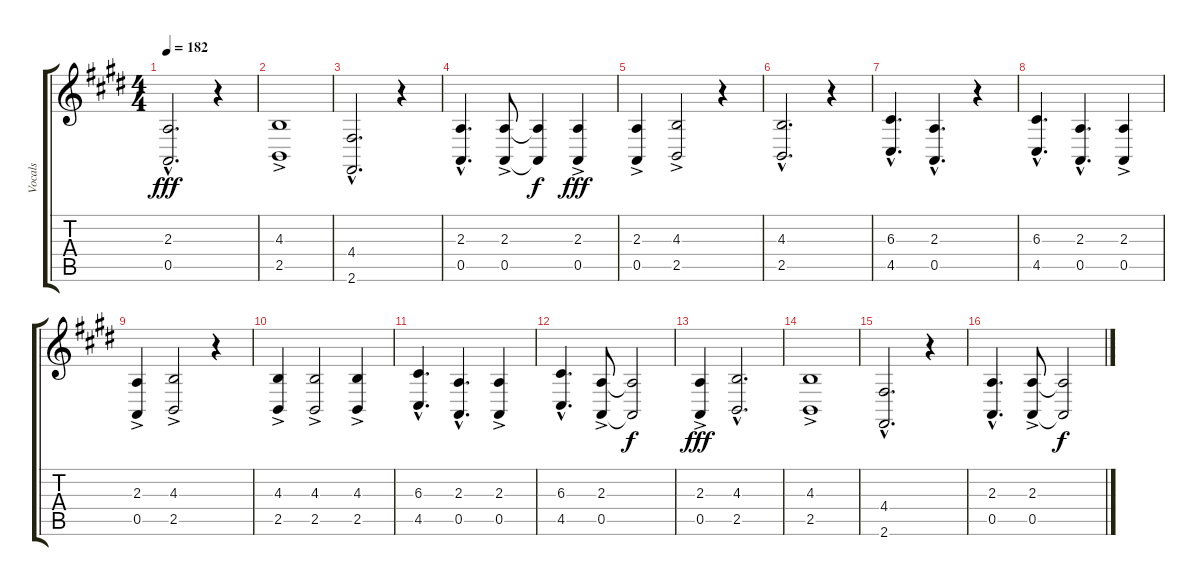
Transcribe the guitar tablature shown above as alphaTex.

\track ("Vocals" "Vocals") {instrument stringensemble1}
\staff {score tabs}
\tuning (E4 B3 G3 D3 A2 E2) {hide}
\ts (4 4)
\tempo 182
\clef g2
\ks c#minor
(2.3{hac} 0.5{hac}).2{d dy fff} r.4 |
(4.3{ac} 2.5{ac}).1 |
(4.4{hac} 2.6{hac}).2{d} r.4 |
(2.3{hac} 0.5{hac}).4{d} (2.3{ac} 0.5{ac}).8 (2.3{t} 0.5{t}).4{dy f} (2.3{ac} 0.5{ac}).4{dy fff} |
(2.3{ac} 0.5{ac}).4 (4.3{ac} 2.5{ac}).2 r.4 |
(4.3{hac} 2.5{hac}).2{d} r.4 |
(6.3{hac} 4.5{hac}).4{d} (2.3{hac} 0.5{hac}).4{d} r.4 |
(6.3{hac} 4.5{hac}).4{d} (2.3{hac} 0.5{hac}).4{d} (2.3{ac} 0.5{ac}).4 |
(2.3{ac} 0.5{ac}).4 (4.3{ac} 2.5{ac}).2 r.4 |
(4.3{ac} 2.5{ac}).4 (4.3{ac} 2.5{ac}).2 (4.3{ac} 2.5{ac}).4 |
(6.3{hac} 4.5{hac}).4{d} (2.3{hac} 0.5{hac}).4{d} (2.3{ac} 0.5{ac}).4 |
(6.3{hac} 4.5{hac}).4{d} (2.3{ac} 0.5{ac}).8 (2.3{t} 0.5{t}).2{dy f} |
(2.3{ac} 0.5{ac}).4{dy fff} (4.3{hac} 2.5{hac}).2{d} |
(4.3{ac} 2.5{ac}).1 |
(4.4{hac} 2.6{hac}).2{d} r.4 |
(2.3{hac} 0.5{hac}).4{d} (2.3{ac} 0.5{ac}).8 (2.3{t} 0.5{t}).2{dy f}
